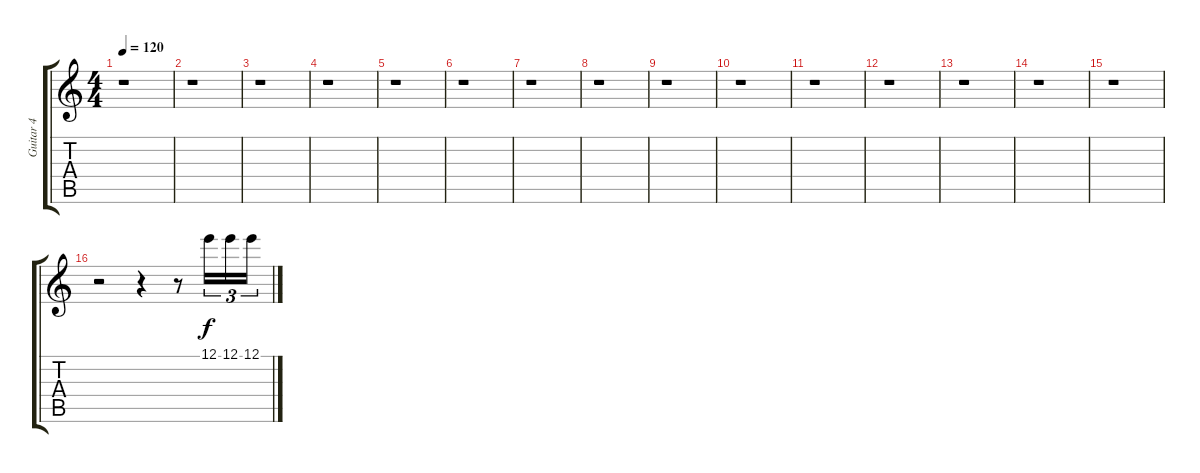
\track ("Guitar 4" "Guitar 4") {instrument distortionguitar}
\staff {score tabs}
\tuning (E4 B3 G3 D3 A2 E2) {hide}
\ts (4 4)
\tempo 120
\clef g2
\ks c
r.1{dy f} |
r.1 |
r.1 |
r.1 |
r.1 |
r.1 |
r.1 |
r.1 |
r.1 |
r.1 |
r.1 |
r.1 |
r.1 |
r.1 |
r.1 |
r.2 r.4 r.8 12.1.16{tu (3 2)} 12.1.16{tu (3 2)} 12.1.16{tu (3 2)}
